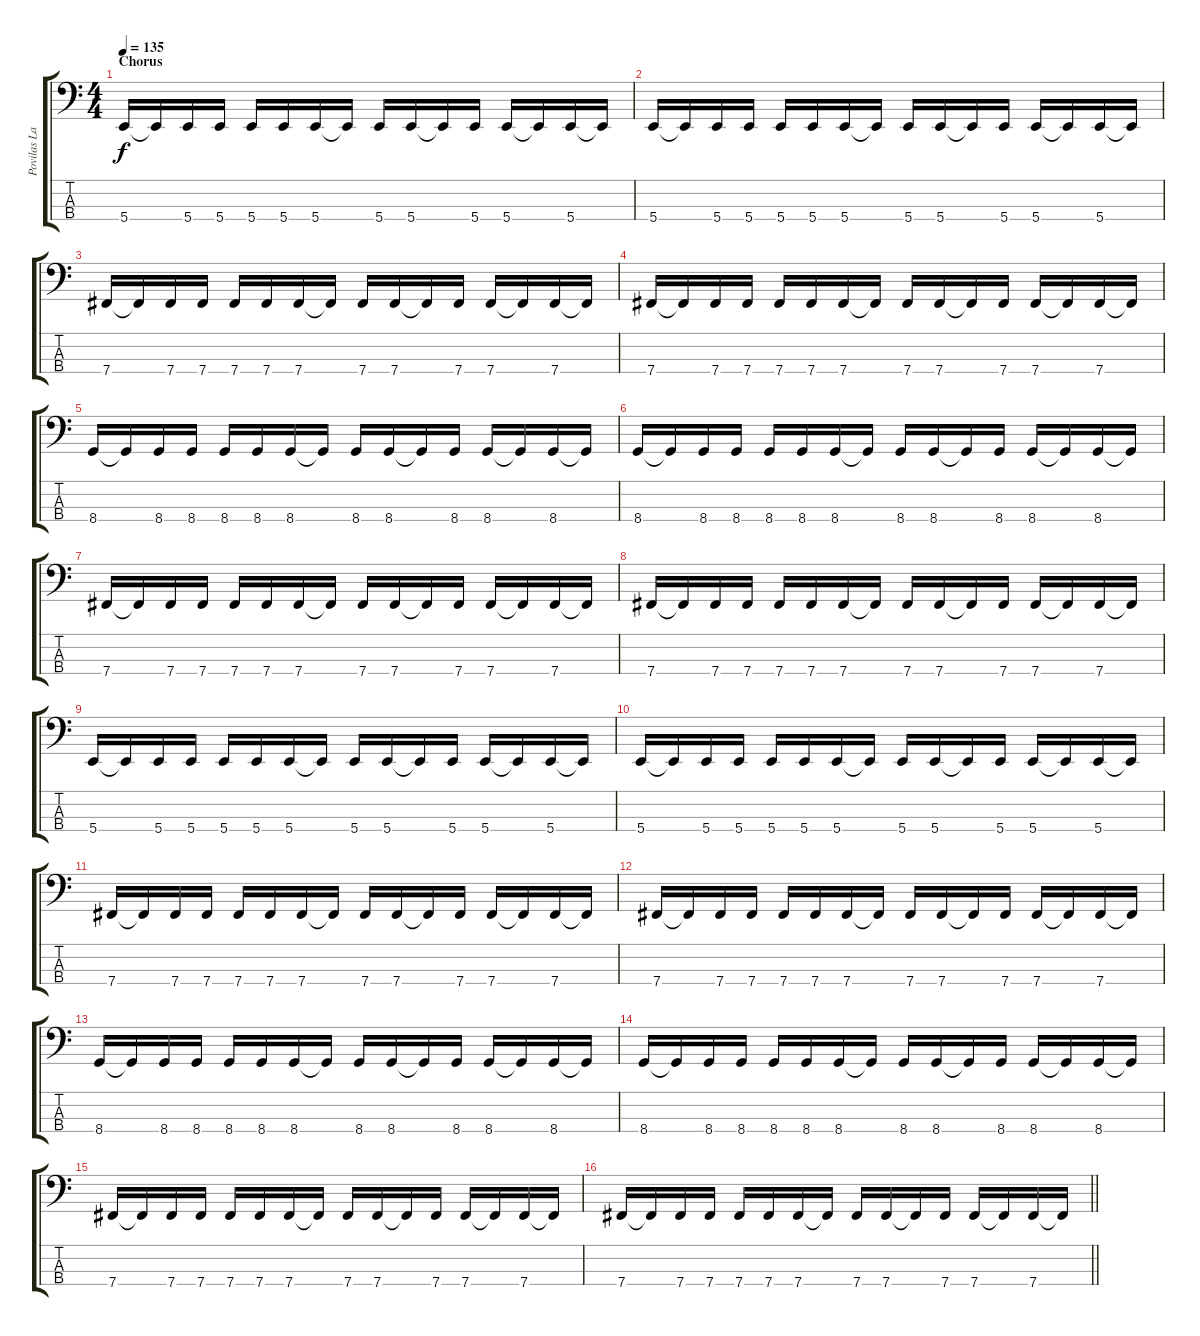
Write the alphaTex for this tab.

\track ("Povilas Laurinaitis " "Povilas La") {instrument electricbassfinger}
\staff {score tabs}
\tuning (E2 B1 Gb1 B0) {hide}
\ts (4 4)
\section ("" "Chorus")
\tempo 135
\clef f4
\ks c
5.4.16{dy f} 5.4{t}.16 5.4.16 5.4.16 5.4.16 5.4.16 5.4.16 5.4{t}.16 5.4.16 5.4.16 5.4{t}.16 5.4.16 5.4.16 5.4{t}.16 5.4.16 5.4{t}.16 |
5.4.16 5.4{t}.16 5.4.16 5.4.16 5.4.16 5.4.16 5.4.16 5.4{t}.16 5.4.16 5.4.16 5.4{t}.16 5.4.16 5.4.16 5.4{t}.16 5.4.16 5.4{t}.16 |
7.4.16 7.4{t}.16 7.4.16 7.4.16 7.4.16 7.4.16 7.4.16 7.4{t}.16 7.4.16 7.4.16 7.4{t}.16 7.4.16 7.4.16 7.4{t}.16 7.4.16 7.4{t}.16 |
7.4.16 7.4{t}.16 7.4.16 7.4.16 7.4.16 7.4.16 7.4.16 7.4{t}.16 7.4.16 7.4.16 7.4{t}.16 7.4.16 7.4.16 7.4{t}.16 7.4.16 7.4{t}.16 |
8.4.16 8.4{t}.16 8.4.16 8.4.16 8.4.16 8.4.16 8.4.16 8.4{t}.16 8.4.16 8.4.16 8.4{t}.16 8.4.16 8.4.16 8.4{t}.16 8.4.16 8.4{t}.16 |
8.4.16 8.4{t}.16 8.4.16 8.4.16 8.4.16 8.4.16 8.4.16 8.4{t}.16 8.4.16 8.4.16 8.4{t}.16 8.4.16 8.4.16 8.4{t}.16 8.4.16 8.4{t}.16 |
7.4.16 7.4{t}.16 7.4.16 7.4.16 7.4.16 7.4.16 7.4.16 7.4{t}.16 7.4.16 7.4.16 7.4{t}.16 7.4.16 7.4.16 7.4{t}.16 7.4.16 7.4{t}.16 |
7.4.16 7.4{t}.16 7.4.16 7.4.16 7.4.16 7.4.16 7.4.16 7.4{t}.16 7.4.16 7.4.16 7.4{t}.16 7.4.16 7.4.16 7.4{t}.16 7.4.16 7.4{t}.16 |
5.4.16 5.4{t}.16 5.4.16 5.4.16 5.4.16 5.4.16 5.4.16 5.4{t}.16 5.4.16 5.4.16 5.4{t}.16 5.4.16 5.4.16 5.4{t}.16 5.4.16 5.4{t}.16 |
5.4.16 5.4{t}.16 5.4.16 5.4.16 5.4.16 5.4.16 5.4.16 5.4{t}.16 5.4.16 5.4.16 5.4{t}.16 5.4.16 5.4.16 5.4{t}.16 5.4.16 5.4{t}.16 |
7.4.16 7.4{t}.16 7.4.16 7.4.16 7.4.16 7.4.16 7.4.16 7.4{t}.16 7.4.16 7.4.16 7.4{t}.16 7.4.16 7.4.16 7.4{t}.16 7.4.16 7.4{t}.16 |
7.4.16 7.4{t}.16 7.4.16 7.4.16 7.4.16 7.4.16 7.4.16 7.4{t}.16 7.4.16 7.4.16 7.4{t}.16 7.4.16 7.4.16 7.4{t}.16 7.4.16 7.4{t}.16 |
8.4.16 8.4{t}.16 8.4.16 8.4.16 8.4.16 8.4.16 8.4.16 8.4{t}.16 8.4.16 8.4.16 8.4{t}.16 8.4.16 8.4.16 8.4{t}.16 8.4.16 8.4{t}.16 |
8.4.16 8.4{t}.16 8.4.16 8.4.16 8.4.16 8.4.16 8.4.16 8.4{t}.16 8.4.16 8.4.16 8.4{t}.16 8.4.16 8.4.16 8.4{t}.16 8.4.16 8.4{t}.16 |
7.4.16 7.4{t}.16 7.4.16 7.4.16 7.4.16 7.4.16 7.4.16 7.4{t}.16 7.4.16 7.4.16 7.4{t}.16 7.4.16 7.4.16 7.4{t}.16 7.4.16 7.4{t}.16 |
\barLineRight lightlight
7.4.16 7.4{t}.16 7.4.16 7.4.16 7.4.16 7.4.16 7.4.16 7.4{t}.16 7.4.16 7.4.16 7.4{t}.16 7.4.16 7.4.16 7.4{t}.16 7.4.16 7.4{t}.16
